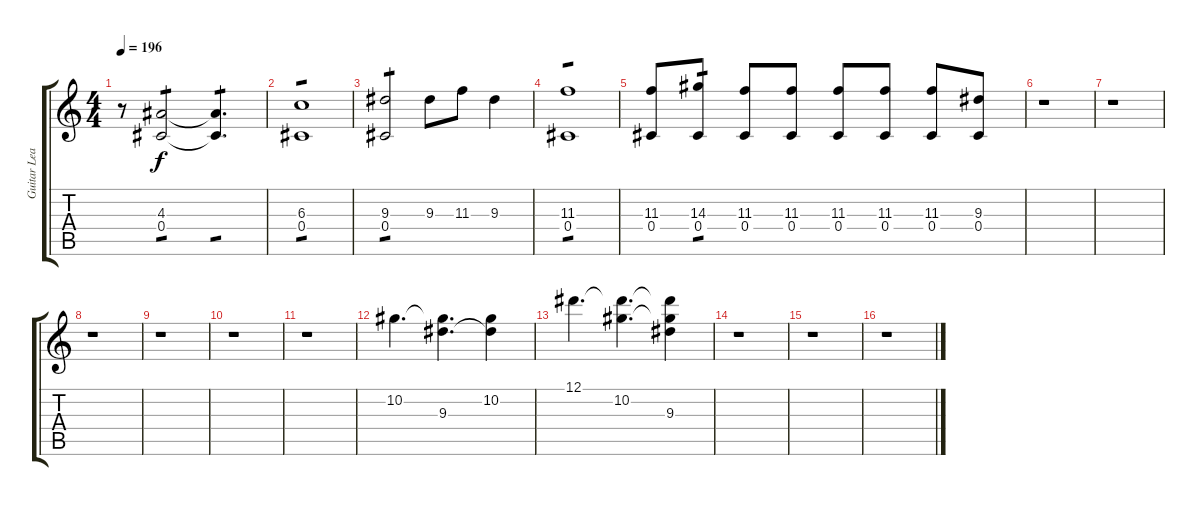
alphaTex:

\track ("Guitar Lead" "Guitar Lea") {instrument overdrivenguitar}
\staff {score tabs}
\tuning (Eb4 Bb3 Gb3 Db3 Ab2 Db2) {hide}
\ts (4 4)
\tempo 196
\clef g2
\ks c
r.8{dy f} (4.3 0.4).2{tp 1} (4.3{t} 0.4{t}).4{d tp 1} |
(6.3 0.4).1{tp 1} |
(9.3 0.4).2{tp 1} 9.3.8 11.3.8 9.3.4 |
(11.3 0.4).1{tp 1} |
(11.3 0.4).8 (14.3 0.4).8{tp 1} (11.3 0.4).8 (11.3 0.4).8 (11.3 0.4).8 (11.3 0.4).8 (11.3 0.4).8 (9.3 0.4).8 |
r.1 |
r.1 |
r.1 |
r.1 |
r.1 |
r.1 |
10.2.4{d} (10.2{t} 9.3).4{d} (10.2 9.3{t}).4 |
12.1.4{d} (12.1{t} 10.2).4{d} (12.1{t} 10.2{t} 9.3).4 |
r.1 |
r.1 |
r.1
